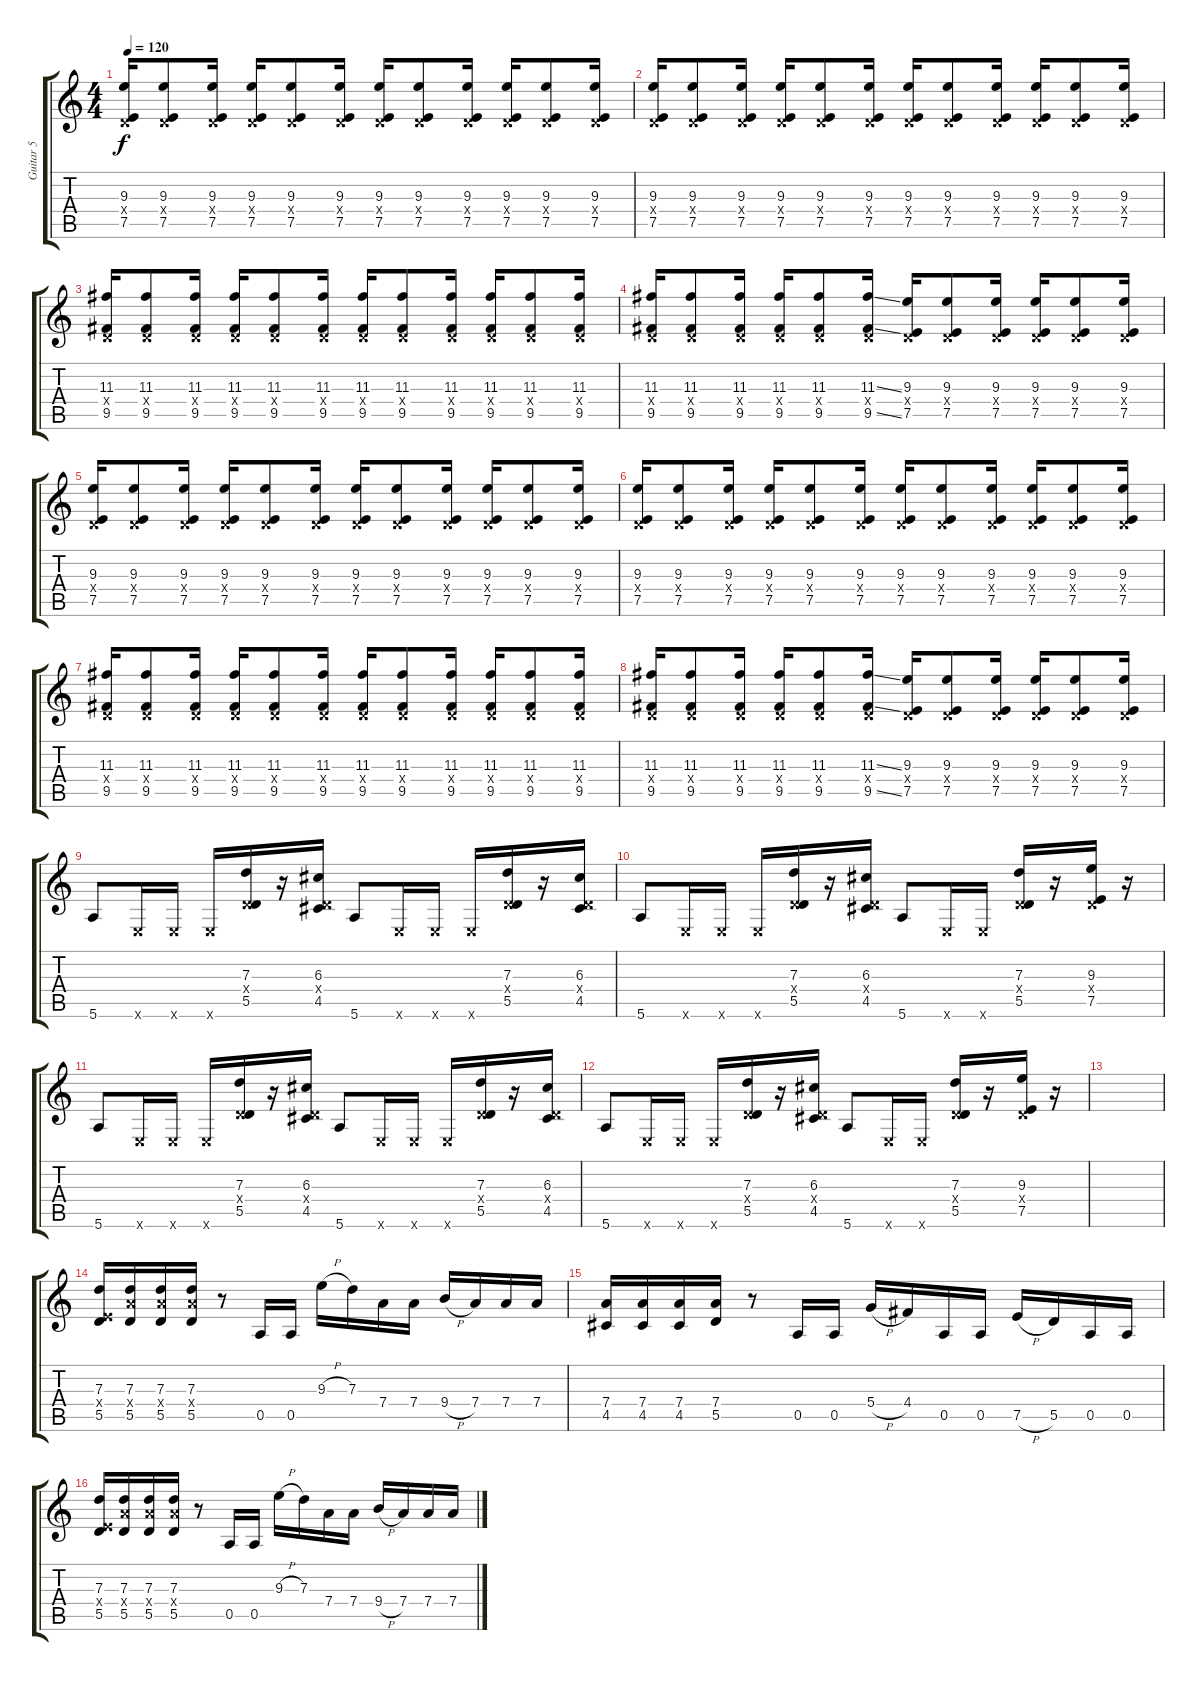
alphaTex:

\track ("Guitar 5" "Guitar 5") {instrument overdrivenguitar}
\staff {score tabs}
\tuning (E4 B3 G3 D3 A2 E2) {hide}
\ts (4 4)
\tempo 120
\clef g2
\ks c
(9.3 0.4{x} 7.5).16{dy f} (9.3 0.4{x} 7.5).8 (9.3 0.4{x} 7.5).16 (9.3 0.4{x} 7.5).16 (9.3 0.4{x} 7.5).8 (9.3 0.4{x} 7.5).16 (9.3 0.4{x} 7.5).16 (9.3 0.4{x} 7.5).8 (9.3 0.4{x} 7.5).16 (9.3 0.4{x} 7.5).16 (9.3 0.4{x} 7.5).8 (9.3 0.4{x} 7.5).16 |
(9.3 0.4{x} 7.5).16 (9.3 0.4{x} 7.5).8 (9.3 0.4{x} 7.5).16 (9.3 0.4{x} 7.5).16 (9.3 0.4{x} 7.5).8 (9.3 0.4{x} 7.5).16 (9.3 0.4{x} 7.5).16 (9.3 0.4{x} 7.5).8 (9.3 0.4{x} 7.5).16 (9.3 0.4{x} 7.5).16 (9.3 0.4{x} 7.5).8 (9.3 0.4{x} 7.5).16 |
(11.3 0.4{x} 9.5).16 (11.3 0.4{x} 9.5).8 (11.3 0.4{x} 9.5).16 (11.3 0.4{x} 9.5).16 (11.3 0.4{x} 9.5).8 (11.3 0.4{x} 9.5).16 (11.3 0.4{x} 9.5).16 (11.3 0.4{x} 9.5).8 (11.3 0.4{x} 9.5).16 (11.3 0.4{x} 9.5).16 (11.3 0.4{x} 9.5).8 (11.3 0.4{x} 9.5).16 |
(11.3 0.4{x} 9.5).16 (11.3 0.4{x} 9.5).8 (11.3 0.4{x} 9.5).16 (11.3 0.4{x} 9.5).16 (11.3 0.4{x} 9.5).8 (11.3{ss} 0.4{x} 9.5{ss}).16 (9.3 0.4{x} 7.5).16 (9.3 0.4{x} 7.5).8 (9.3 0.4{x} 7.5).16 (9.3 0.4{x} 7.5).16 (9.3 0.4{x} 7.5).8 (9.3 0.4{x} 7.5).16 |
(9.3 0.4{x} 7.5).16 (9.3 0.4{x} 7.5).8 (9.3 0.4{x} 7.5).16 (9.3 0.4{x} 7.5).16 (9.3 0.4{x} 7.5).8 (9.3 0.4{x} 7.5).16 (9.3 0.4{x} 7.5).16 (9.3 0.4{x} 7.5).8 (9.3 0.4{x} 7.5).16 (9.3 0.4{x} 7.5).16 (9.3 0.4{x} 7.5).8 (9.3 0.4{x} 7.5).16 |
(9.3 0.4{x} 7.5).16 (9.3 0.4{x} 7.5).8 (9.3 0.4{x} 7.5).16 (9.3 0.4{x} 7.5).16 (9.3 0.4{x} 7.5).8 (9.3 0.4{x} 7.5).16 (9.3 0.4{x} 7.5).16 (9.3 0.4{x} 7.5).8 (9.3 0.4{x} 7.5).16 (9.3 0.4{x} 7.5).16 (9.3 0.4{x} 7.5).8 (9.3 0.4{x} 7.5).16 |
(11.3 0.4{x} 9.5).16 (11.3 0.4{x} 9.5).8 (11.3 0.4{x} 9.5).16 (11.3 0.4{x} 9.5).16 (11.3 0.4{x} 9.5).8 (11.3 0.4{x} 9.5).16 (11.3 0.4{x} 9.5).16 (11.3 0.4{x} 9.5).8 (11.3 0.4{x} 9.5).16 (11.3 0.4{x} 9.5).16 (11.3 0.4{x} 9.5).8 (11.3 0.4{x} 9.5).16 |
(11.3 0.4{x} 9.5).16 (11.3 0.4{x} 9.5).8 (11.3 0.4{x} 9.5).16 (11.3 0.4{x} 9.5).16 (11.3 0.4{x} 9.5).8 (11.3{ss} 0.4{x} 9.5{ss}).16 (9.3 0.4{x} 7.5).16 (9.3 0.4{x} 7.5).8 (9.3 0.4{x} 7.5).16 (9.3 0.4{x} 7.5).16 (9.3 0.4{x} 7.5).8 (9.3 0.4{x} 7.5).16 |
5.6.8 0.6{x}.16 0.6{x}.16 0.6{x}.16 (7.3 0.4{x} 5.5).16 r.16 (6.3 0.4{x} 4.5).16 5.6.8 0.6{x}.16 0.6{x}.16 0.6{x}.16 (7.3 0.4{x} 5.5).16 r.16 (6.3 0.4{x} 4.5).16 |
5.6.8 0.6{x}.16 0.6{x}.16 0.6{x}.16 (7.3 0.4{x} 5.5).16 r.16 (6.3 0.4{x} 4.5).16 5.6.8 0.6{x}.16 0.6{x}.16 (7.3 0.4{x} 5.5).16 r.16 (9.3 0.4{x} 7.5).16 r.16 |
5.6.8 0.6{x}.16 0.6{x}.16 0.6{x}.16 (7.3 0.4{x} 5.5).16 r.16 (6.3 0.4{x} 4.5).16 5.6.8 0.6{x}.16 0.6{x}.16 0.6{x}.16 (7.3 0.4{x} 5.5).16 r.16 (6.3 0.4{x} 4.5).16 |
5.6.8 0.6{x}.16 0.6{x}.16 0.6{x}.16 (7.3 0.4{x} 5.5).16 r.16 (6.3 0.4{x} 4.5).16 5.6.8 0.6{x}.16 0.6{x}.16 (7.3 0.4{x} 5.5).16 r.16 (9.3 0.4{x} 7.5).16 r.16 |
|
(7.3 2.4{x} 5.5).16 (7.3 7.4{x} 5.5).16 (7.3 7.4{x} 5.5).16 (7.3 7.4{x} 5.5).16 r.8 0.5.16 0.5.16 9.3{h}.16 7.3.16 7.4.16 7.4.16 9.4{h}.16 7.4.16 7.4.16 7.4.16 |
(7.4 4.5).16 (7.4 4.5).16 (7.4 4.5).16 (7.4 5.5).16 r.8 0.5.16 0.5.16 5.4{h}.16 4.4.16 0.5.16 0.5.16 7.5{h}.16 5.5.16 0.5.16 0.5.16 |
(7.3 2.4{x} 5.5).16 (7.3 7.4{x} 5.5).16 (7.3 7.4{x} 5.5).16 (7.3 7.4{x} 5.5).16 r.8 0.5.16 0.5.16 9.3{h}.16 7.3.16 7.4.16 7.4.16 9.4{h}.16 7.4.16 7.4.16 7.4.16
